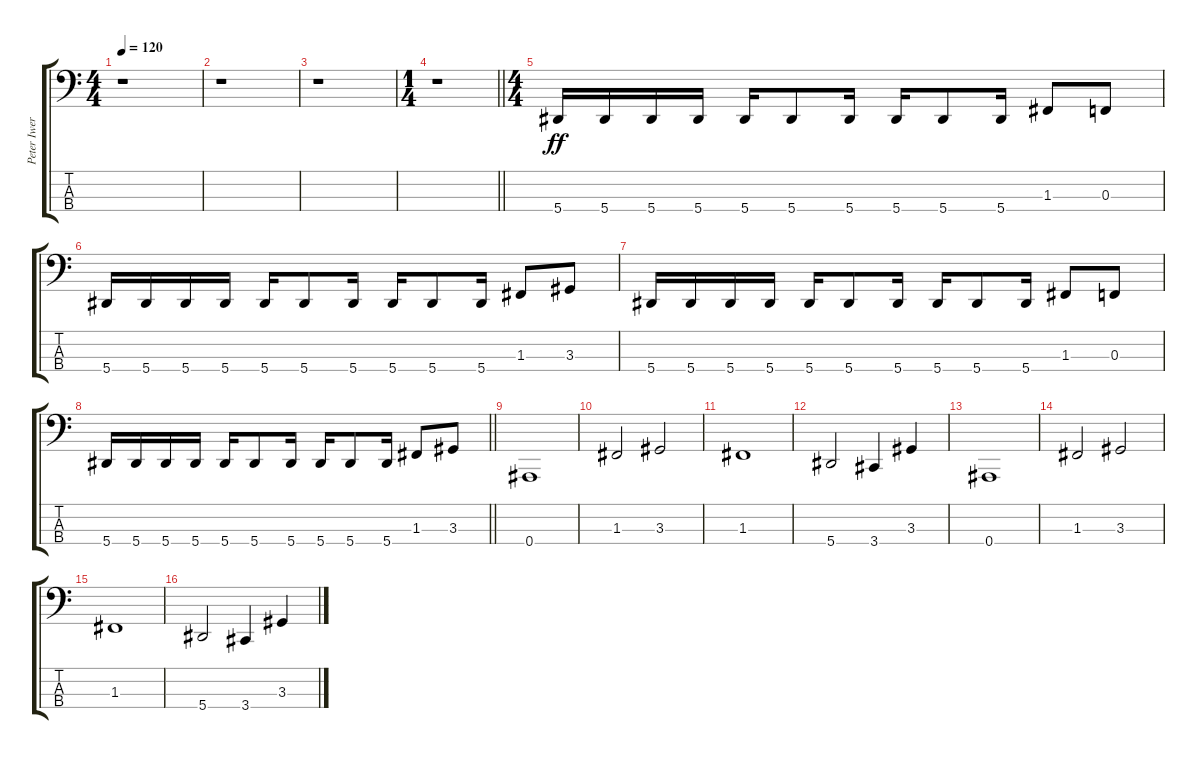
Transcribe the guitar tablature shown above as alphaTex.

\track ("Peter Iwers" "Peter Iwer") {instrument electricbassfinger}
\staff {score tabs}
\tuning (Eb2 Bb1 F1 Bb0) {hide}
\ts (4 4)
\tempo 120
\clef f4
\ks c
r.1{dy ff} |
r.1 |
r.1 |
\ts (1 4)
\barLineRight lightlight
r.1 |
\ts (4 4)
5.4.16 5.4.16 5.4.16 5.4.16 5.4.16 5.4.8 5.4.16 5.4.16 5.4.8 5.4.16 1.3.8 0.3.8 |
5.4.16 5.4.16 5.4.16 5.4.16 5.4.16 5.4.8 5.4.16 5.4.16 5.4.8 5.4.16 1.3.8 3.3.8 |
5.4.16 5.4.16 5.4.16 5.4.16 5.4.16 5.4.8 5.4.16 5.4.16 5.4.8 5.4.16 1.3.8 0.3.8 |
\barLineRight lightlight
5.4.16 5.4.16 5.4.16 5.4.16 5.4.16 5.4.8 5.4.16 5.4.16 5.4.8 5.4.16 1.3.8 3.3.8 |
0.4.1 |
1.3.2 3.3.2 |
1.3.1 |
5.4.2 3.4.4 3.3.4 |
0.4.1 |
1.3.2 3.3.2 |
1.3.1 |
5.4.2 3.4.4 3.3.4
